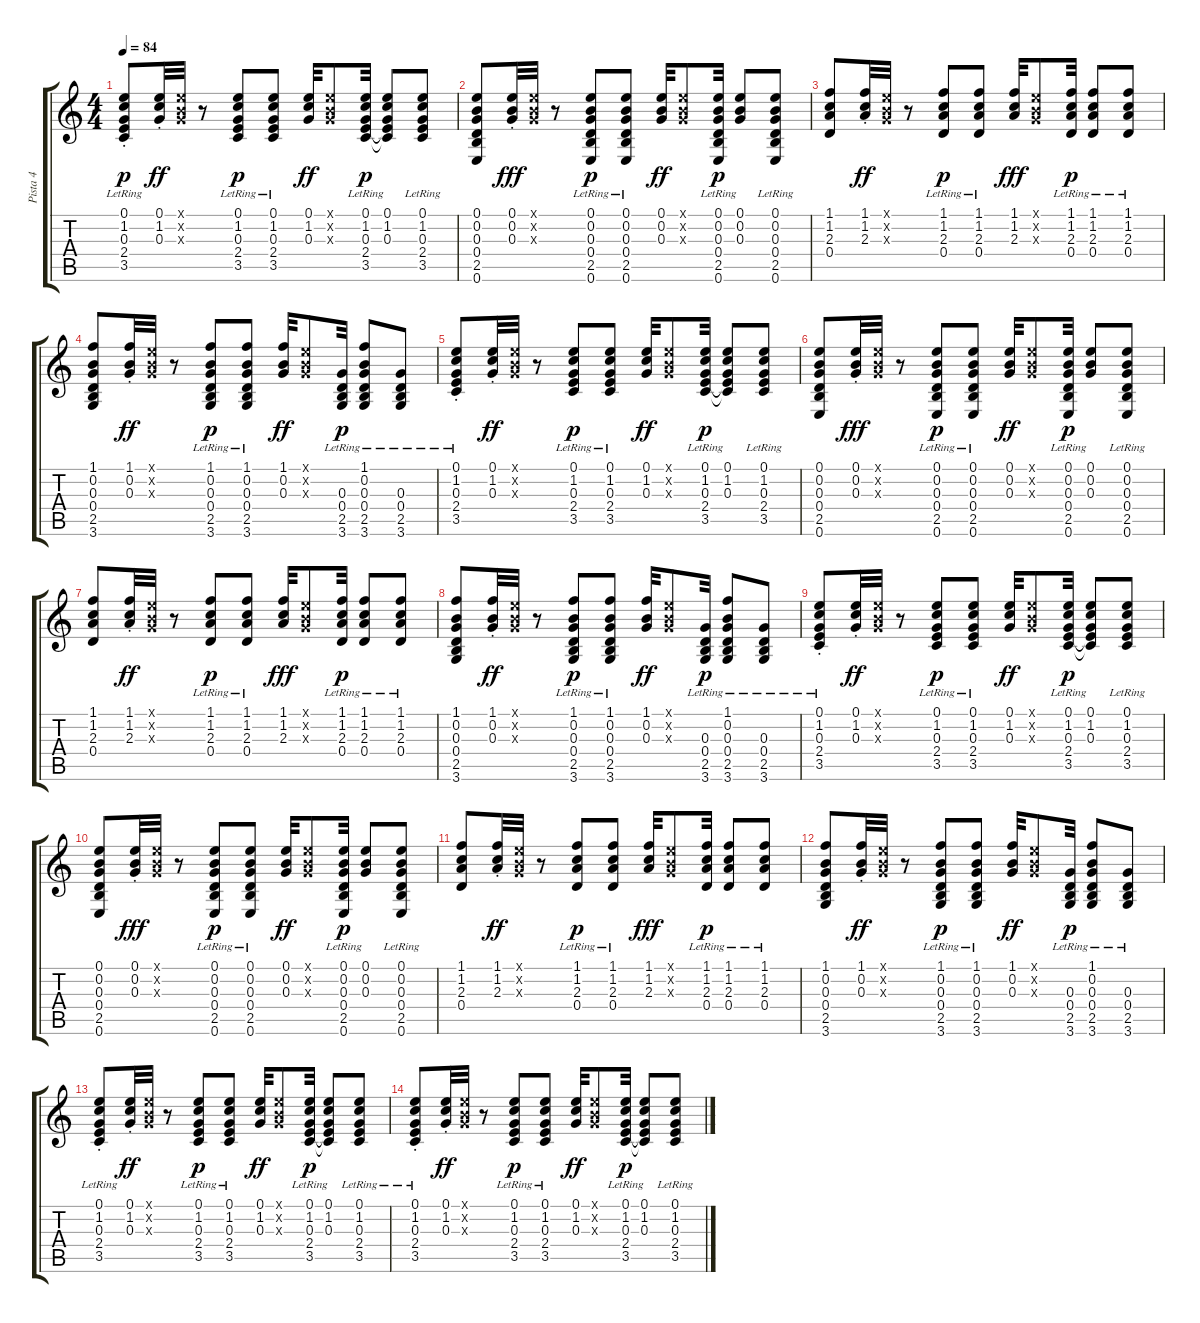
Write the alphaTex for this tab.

\track ("Pista 4" "Pista 4") {instrument acousticguitarnylon}
\staff {score tabs}
\tuning (E4 B3 G3 D3 A2 E2) {hide}
\ts (4 4)
\tempo 84
\clef g2
\ks c
(0.1{st} 1.2 0.3{st} 2.4{st lr} 3.5{st}).8{dy p} (0.1{st} 1.2{st} 0.3{st}).32{dy ff} (0.1{x} 0.2{x} 0.3{x}).32 r.8 (0.1 1.2 0.3 2.4{lr} 3.5).8{dy p} (0.1 1.2 0.3 2.4{lr} 3.5).8 (0.1 1.2 0.3).32{dy ff} (0.1{x} 0.2{x} 0.3{x}).8 (0.1 1.2 0.3 2.4{lr} 3.5).32{dy p} (0.1 1.2 0.3 2.4{t} 3.5{t}).8 (0.1 1.2 0.3 2.4{lr} 3.5).8 |
(0.1 0.2 0.3 0.4 2.5 0.6).8 (0.1{st} 0.2{st} 0.3{st}).32{dy fff} (0.1{x} 0.2{x} 0.3{x}).32 r.8 (0.1 0.2 0.3 0.4{lr} 2.5 0.6).8{dy p} (0.1 0.2 0.3 0.4{lr} 2.5 0.6).8 (0.1 0.2 0.3).32{dy ff} (0.1{x} 0.2{x} 0.3{x}).8 (0.1 0.2 0.3 0.4{lr} 2.5 0.6).32{dy p} (0.1 0.2 0.3).8 (0.1 0.2 0.3 0.4{lr} 2.5 0.6).8 |
(1.1 1.2 2.3 0.4).8 (1.1{st} 1.2{st} 2.3{st}).32{dy ff} (0.1{x} 0.2{x} 0.3{x}).32 r.8 (1.1 1.2 2.3 0.4{lr}).8{dy p} (1.1 1.2 2.3 0.4{lr}).8 (1.1 1.2 2.3).32{dy fff} (0.1{x} 0.2{x} 0.3{x}).8 (1.1 1.2 2.3 0.4{lr}).32{dy p} (1.1 1.2 2.3 0.4{lr}).8 (1.1 1.2 2.3 0.4{lr}).8 |
(1.1 0.2 0.3 0.4 2.5 3.6).8 (1.1{st} 0.2{st} 0.3{st}).32{dy ff} (0.1{x} 0.2{x} 0.3{x}).32 r.8 (1.1 0.2 0.3 0.4{lr} 2.5 3.6).8{dy p} (1.1 0.2 0.3 0.4{lr} 2.5 3.6).8 (1.1 0.2 0.3).32{dy ff} (0.1{x} 0.2{x} 0.3{x}).8 (0.3 0.4{lr} 2.5 3.6).32{dy p} (1.1 0.2 0.3 0.4{lr} 2.5 3.6).8 (0.3 0.4{lr} 2.5 3.6).8 |
(0.1{st} 1.2 0.3{st} 2.4{st lr} 3.5{st}).8 (0.1{st} 1.2{st} 0.3{st}).32{dy ff} (0.1{x} 0.2{x} 0.3{x}).32 r.8 (0.1 1.2 0.3 2.4{lr} 3.5).8{dy p} (0.1 1.2 0.3 2.4{lr} 3.5).8 (0.1 1.2 0.3).32{dy ff} (0.1{x} 0.2{x} 0.3{x}).8 (0.1 1.2 0.3 2.4{lr} 3.5).32{dy p} (0.1 1.2 0.3 2.4{t} 3.5{t}).8 (0.1 1.2 0.3 2.4{lr} 3.5).8 |
(0.1 0.2 0.3 0.4 2.5 0.6).8 (0.1{st} 0.2{st} 0.3{st}).32{dy fff} (0.1{x} 0.2{x} 0.3{x}).32 r.8 (0.1 0.2 0.3 0.4{lr} 2.5 0.6).8{dy p} (0.1 0.2 0.3 0.4{lr} 2.5 0.6).8 (0.1 0.2 0.3).32{dy ff} (0.1{x} 0.2{x} 0.3{x}).8 (0.1 0.2 0.3 0.4{lr} 2.5 0.6).32{dy p} (0.1 0.2 0.3).8 (0.1 0.2 0.3 0.4{lr} 2.5 0.6).8 |
(1.1 1.2 2.3 0.4).8 (1.1{st} 1.2{st} 2.3{st}).32{dy ff} (0.1{x} 0.2{x} 0.3{x}).32 r.8 (1.1 1.2 2.3 0.4{lr}).8{dy p} (1.1 1.2 2.3 0.4{lr}).8 (1.1 1.2 2.3).32{dy fff} (0.1{x} 0.2{x} 0.3{x}).8 (1.1 1.2 2.3 0.4{lr}).32{dy p} (1.1 1.2 2.3 0.4{lr}).8 (1.1 1.2 2.3 0.4{lr}).8 |
(1.1 0.2 0.3 0.4 2.5 3.6).8 (1.1{st} 0.2{st} 0.3{st}).32{dy ff} (0.1{x} 0.2{x} 0.3{x}).32 r.8 (1.1 0.2 0.3 0.4{lr} 2.5 3.6).8{dy p} (1.1 0.2 0.3 0.4{lr} 2.5 3.6).8 (1.1 0.2 0.3).32{dy ff} (0.1{x} 0.2{x} 0.3{x}).8 (0.3 0.4{lr} 2.5 3.6).32{dy p} (1.1 0.2 0.3 0.4{lr} 2.5 3.6).8 (0.3 0.4{lr} 2.5 3.6).8 |
(0.1{st} 1.2 0.3{st} 2.4{st lr} 3.5{st}).8 (0.1{st} 1.2{st} 0.3{st}).32{dy ff} (0.1{x} 0.2{x} 0.3{x}).32 r.8 (0.1 1.2 0.3 2.4{lr} 3.5).8{dy p} (0.1 1.2 0.3 2.4{lr} 3.5).8 (0.1 1.2 0.3).32{dy ff} (0.1{x} 0.2{x} 0.3{x}).8 (0.1 1.2 0.3 2.4{lr} 3.5).32{dy p} (0.1 1.2 0.3 2.4{t} 3.5{t}).8 (0.1 1.2 0.3 2.4{lr} 3.5).8 |
(0.1 0.2 0.3 0.4 2.5 0.6).8 (0.1{st} 0.2{st} 0.3{st}).32{dy fff} (0.1{x} 0.2{x} 0.3{x}).32 r.8 (0.1 0.2 0.3 0.4{lr} 2.5 0.6).8{dy p} (0.1 0.2 0.3 0.4{lr} 2.5 0.6).8 (0.1 0.2 0.3).32{dy ff} (0.1{x} 0.2{x} 0.3{x}).8 (0.1 0.2 0.3 0.4{lr} 2.5 0.6).32{dy p} (0.1 0.2 0.3).8 (0.1 0.2 0.3 0.4{lr} 2.5 0.6).8 |
(1.1 1.2 2.3 0.4).8 (1.1{st} 1.2{st} 2.3{st}).32{dy ff} (0.1{x} 0.2{x} 0.3{x}).32 r.8 (1.1 1.2 2.3 0.4{lr}).8{dy p} (1.1 1.2 2.3 0.4{lr}).8 (1.1 1.2 2.3).32{dy fff} (0.1{x} 0.2{x} 0.3{x}).8 (1.1 1.2 2.3 0.4{lr}).32{dy p} (1.1 1.2 2.3 0.4{lr}).8 (1.1 1.2 2.3 0.4{lr}).8 |
(1.1 0.2 0.3 0.4 2.5 3.6).8 (1.1{st} 0.2{st} 0.3{st}).32{dy ff} (0.1{x} 0.2{x} 0.3{x}).32 r.8 (1.1 0.2 0.3 0.4{lr} 2.5 3.6).8{dy p} (1.1 0.2 0.3 0.4{lr} 2.5 3.6).8 (1.1 0.2 0.3).32{dy ff} (0.1{x} 0.2{x} 0.3{x}).8 (0.3 0.4{lr} 2.5 3.6).32{dy p} (1.1 0.2 0.3 0.4{lr} 2.5 3.6).8 (0.3 0.4{lr} 2.5 3.6).8 |
(0.1{st} 1.2 0.3{st} 2.4{st lr} 3.5{st}).8 (0.1{st} 1.2{st} 0.3{st}).32{dy ff} (0.1{x} 0.2{x} 0.3{x}).32 r.8 (0.1 1.2 0.3 2.4{lr} 3.5).8{dy p} (0.1 1.2 0.3 2.4{lr} 3.5).8 (0.1 1.2 0.3).32{dy ff} (0.1{x} 0.2{x} 0.3{x}).8 (0.1 1.2 0.3 2.4{lr} 3.5).32{dy p} (0.1 1.2 0.3 2.4{t} 3.5{t}).8 (0.1 1.2 0.3 2.4{lr} 3.5).8 |
(0.1{st} 1.2 0.3{st} 2.4{st lr} 3.5{st}).8 (0.1{st} 1.2{st} 0.3{st}).32{dy ff} (0.1{x} 0.2{x} 0.3{x}).32 r.8 (0.1 1.2 0.3 2.4{lr} 3.5).8{dy p} (0.1 1.2 0.3 2.4{lr} 3.5).8 (0.1 1.2 0.3).32{dy ff} (0.1{x} 0.2{x} 0.3{x}).8 (0.1 1.2 0.3 2.4{lr} 3.5).32{dy p} (0.1 1.2 0.3 2.4{t} 3.5{t}).8 (0.1 1.2 0.3 2.4{lr} 3.5).8
